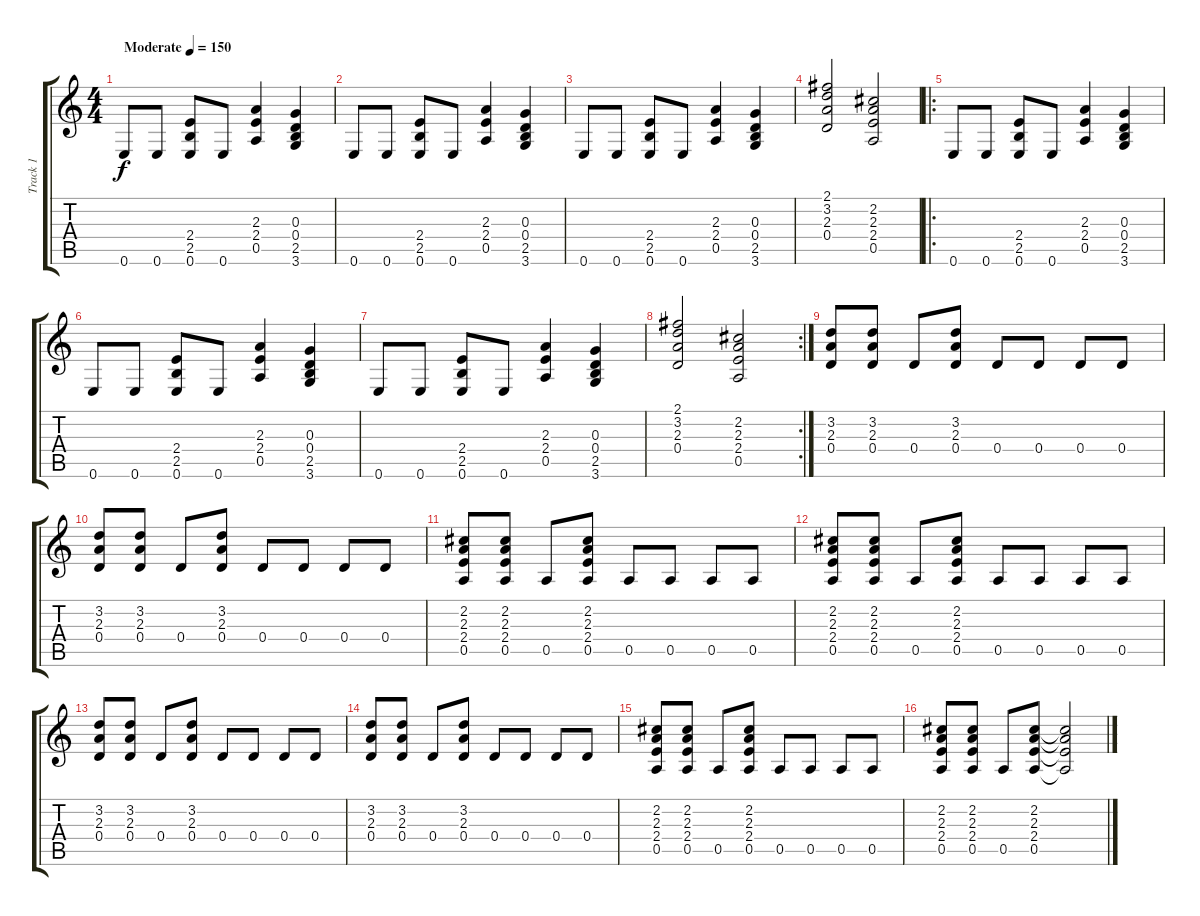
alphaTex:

\track ("Track 1" "Track 1") {instrument overdrivenguitar}
\staff {score tabs}
\tuning (E4 B3 G3 D3 A2 E2) {hide}
\ts (4 4)
\tempo (150 "Moderate")
\clef g2
\ks c
0.6.8{dy f instrument overdrivenguitar} 0.6.8 (2.4 2.5 0.6).8 0.6.8 (2.3 2.4 0.5).4 (0.3 0.4 2.5 3.6).4 |
0.6.8 0.6.8 (2.4 2.5 0.6).8 0.6.8 (2.3 2.4 0.5).4 (0.3 0.4 2.5 3.6).4 |
0.6.8 0.6.8 (2.4 2.5 0.6).8 0.6.8 (2.3 2.4 0.5).4 (0.3 0.4 2.5 3.6).4 |
(2.1 3.2 2.3 0.4).2 (2.2 2.3 2.4 0.5).2 |
\ro
0.6.8 0.6.8 (2.4 2.5 0.6).8 0.6.8 (2.3 2.4 0.5).4 (0.3 0.4 2.5 3.6).4 |
0.6.8 0.6.8 (2.4 2.5 0.6).8 0.6.8 (2.3 2.4 0.5).4 (0.3 0.4 2.5 3.6).4 |
0.6.8 0.6.8 (2.4 2.5 0.6).8 0.6.8 (2.3 2.4 0.5).4 (0.3 0.4 2.5 3.6).4 |
\rc 2
(2.1 3.2 2.3 0.4).2 (2.2 2.3 2.4 0.5).2 |
(3.2 2.3 0.4).8 (3.2 2.3 0.4).8 0.4.8 (3.2 2.3 0.4).8 0.4.8 0.4.8 0.4.8 0.4.8 |
(3.2 2.3 0.4).8 (3.2 2.3 0.4).8 0.4.8 (3.2 2.3 0.4).8 0.4.8 0.4.8 0.4.8 0.4.8 |
(2.2 2.3 2.4 0.5).8 (2.2 2.3 2.4 0.5).8 0.5.8 (2.2 2.3 2.4 0.5).8 0.5.8 0.5.8 0.5.8 0.5.8 |
(2.2 2.3 2.4 0.5).8 (2.2 2.3 2.4 0.5).8 0.5.8 (2.2 2.3 2.4 0.5).8 0.5.8 0.5.8 0.5.8 0.5.8 |
(3.2 2.3 0.4).8 (3.2 2.3 0.4).8 0.4.8 (3.2 2.3 0.4).8 0.4.8 0.4.8 0.4.8 0.4.8 |
(3.2 2.3 0.4).8 (3.2 2.3 0.4).8 0.4.8 (3.2 2.3 0.4).8 0.4.8 0.4.8 0.4.8 0.4.8 |
(2.2 2.3 2.4 0.5).8 (2.2 2.3 2.4 0.5).8 0.5.8 (2.2 2.3 2.4 0.5).8 0.5.8 0.5.8 0.5.8 0.5.8 |
(2.2 2.3 2.4 0.5).8 (2.2 2.3 2.4 0.5).8 0.5.8 (2.2 2.3 2.4 0.5).8 (2.2{t} 2.3{t} 2.4{t} 0.5{t}).2
